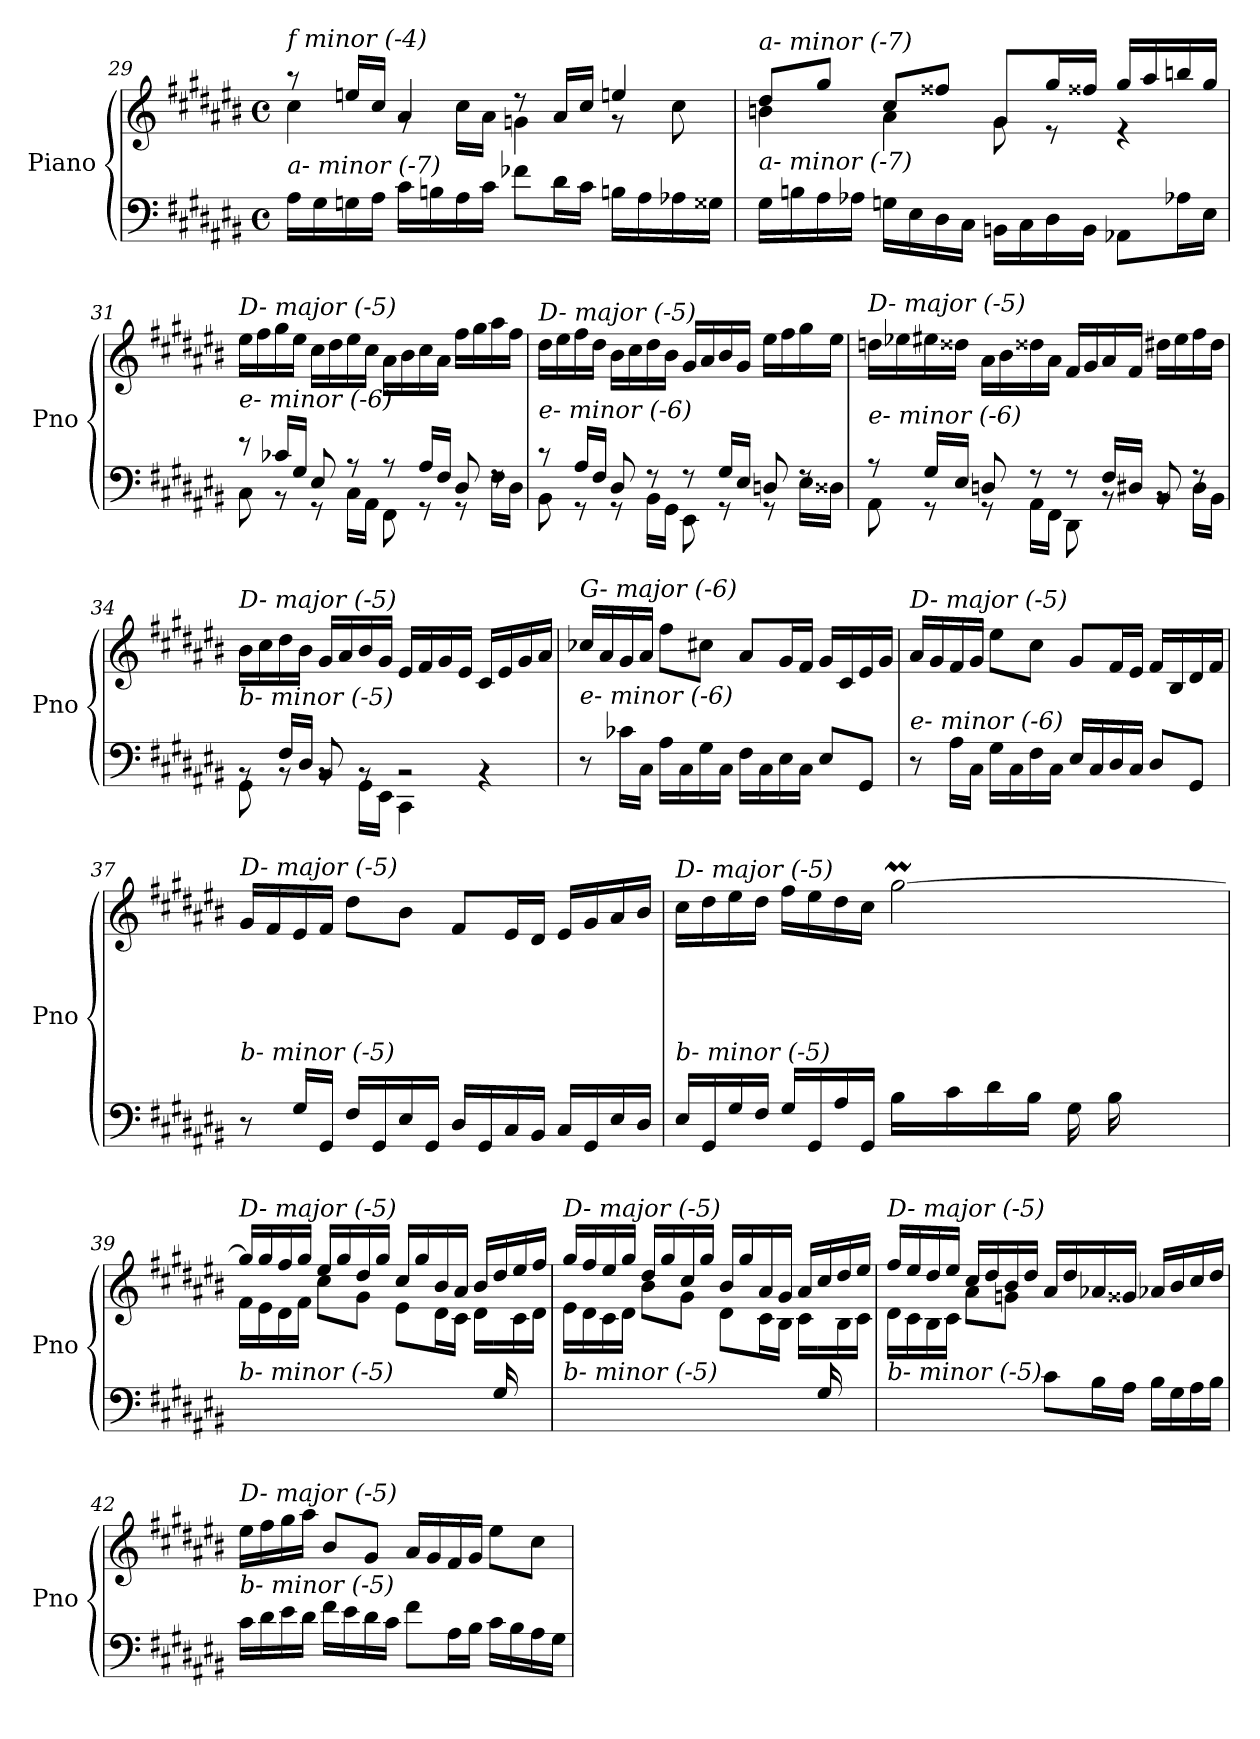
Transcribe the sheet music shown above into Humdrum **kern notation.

**kern	**kern
*part1	*part1
*staff2	*staff1
*I"Piano	*
*I'Pno	*
!!LO:LB:g=z
*clefF4	*clefG2
*k[f#c#g#d#a#e#b#]	*k[f#c#g#d#a#e#b#]
*M4/4	*M4/4
*met(c)	*met(c)
=29	=29
*	*^
!	!LO:TX:i:t=f minor (-4)	!
!LO:TX:i:t=a- minor (-7)	!	!
16A#\LL	8r	4cc#\
16G#\	.	.
16Gni\	16een/LL	.
16A#\JJ	16cc#/JJ	.
16c#\LL	4a#/	8rg
16Bn\	.	.
16A#\	.	16cc#\LL
16c#\JJ	.	16a#\JJ
8f-Xi\L	8r	4gni\
16d#\L	16a#/LL	.
16c#\JJ	16cc#/JJ	.
16Bn\LL	4een/	8r
16A#\	.	.
16A-Xi\	.	8cc#\
16G##Xi\JJ	.	.
=30	=30	=30
!	!LO:TX:i:t=a- minor (-7)	!
!LO:TX:i:t=a- minor (-7)	!	!
16G#\LL	8dd#/L	4bn\
16Bn\	.	.
16A#\	8gg#/J	.
16A-Xi\JJ	.	.
16Gni\LL	8cc#/L	4a#\
16E#\	.	.
16D#\	8ff##X/J	.
16C#\JJ	.	.
16BBn\LL	8g#/L	8g#\
16C#\	.	.
16D#\	16gg#/L	8r
16BB\JJ	16ff##X/JJ	.
8AA-Xi\L	16gg#/LL	4r
.	16aa#/	.
16A-Xi\L	16bbn/	.
16E#\JJ	16gg#/JJ	.
*	*v	*v
!!LO:PB:g=z
=31	=31
*^	*
!	!	!LO:TX:i:t=D- major (-5)
!LO:TX:i:t=e- minor (-6)	!	!
8r	8C#\	16ee#\LL
.	.	16ff#\
16c-Xi/LL	8r	16gg#\
16G#/JJ	.	16ee#\JJ
8E#/	8r	16cc#\LL
.	.	16dd#\
8r	16C#\LL	16ee#\
.	16AA#\JJ	16cc#\JJ
8r	8FF#\	16a#\LL
.	.	16b#\
16A#/LL	8r	16cc#\
16F#/JJ	.	16a#\JJ
8D#/	8r	16ff#\LL
.	.	16gg#\
8rF	16F#\LL	16aa#\
.	16D#\JJ	16ff#\JJ
=32	=32	=32
!	!	!LO:TX:i:t=D- major (-5)
!LO:TX:i:t=e- minor (-6)	!	!
8r	8BB#\	16dd#\LL
.	.	16ee#\
16A#/LL	8r	16ff#\
16F#/JJ	.	16dd#\JJ
8D#/	8r	16b#\LL
.	.	16cc#\
8r	16BB#\LL	16dd#\
.	16GG#\JJ	16b#\JJ
8r	8EE#\	16g#/LL
.	.	16a#/
16G#/LL	8r	16b#/
16E#/JJ	.	16g#/JJ
8Dni/	8r	16ee#\LL
.	.	16ff#\
8rF	16E#\LL	16gg#\
.	16D##Xi\JJ	16ee#\JJ
=33	=33	=33
!	!	!LO:TX:i:t=D- major (-5)
!LO:TX:i:t=e- minor (-6)	!	!
8r	8AA#\	16ddni\LL
.	.	16ee-Xi\
16G#/LL	8r	16ee#\
16E#/JJ	.	16dd##i\JJ
8Dni/	8r	16a#\LL
.	.	16b#\
8r	16AA#\LL	16dd##Xi\
.	16FF#\JJ	16a#\JJ
8r	8DD#\	16f#/LL
.	.	16g#/
16F#/LL	8rBB	16a#/
16D#/JJ	.	16f#/JJ
8BB#/	8rBB	16dd#\LL
.	.	16ee#\
8rF	16D#\LL	16ff#\
.	16BB#\JJ	16dd#\JJ
!!LO:LB:g=z
=34	=34	=34
!	!	!LO:TX:i:t=D- major (-5)
!LO:TX:i:t=b- minor (-5)	!	!
8rBB	8GG#\	16b#\LL
.	.	16cc#\
16F#/LL	8rBB	16dd#\
16D#/JJ	.	16b#\JJ
8BB#/	8rBB	16g#/LL
.	.	16a#/
8rBB	16GG#\LL	16b#/
.	16EE#\JJ	16g#/JJ
2rBB	4CC#\	16e#/LL
.	.	16f#/
.	.	16g#/
.	.	16e#/JJ
.	4rBB	16c#/LL
.	.	16e#/
.	.	16g#/
.	.	16a#/JJ
*v	*v	*
=35	=35
!	!LO:TX:i:t=G- major (-6)
!LO:TX:i:t=e- minor (-6)	!
8r	16cc-Xi/LL
.	16a#/
16c-Xi\LL	16g#/
16C#\JJ	16a#/JJ
16A#\LL	8ff#\L
16C#\	.
16G#\	8cc#\J
16C#\JJ	.
16F#\LL	8a#/L
16C#\	.
16E#\	16g#/L
16C#\JJ	16f#/JJ
8E#/L	16g#/LL
.	16c#/
8GG#/J	16e#/
.	16g#/JJ
=36	=36
!	!LO:TX:i:t=D- major (-5)
!LO:TX:i:t=e- minor (-6)	!
8r	16a#/LL
.	16g#/
16A#\LL	16f#/
16C#\JJ	16g#/JJ
16G#\LL	8ee#\L
16C#\	.
16F#\	8cc#\J
16C#\JJ	.
16E#/LL	8g#/L
16C#/	.
16D#/	16f#/L
16C#/JJ	16e#/JJ
8D#/L	16f#/LL
.	16B#/
8GG#/J	16d#/
.	16f#/JJ
!!LO:LB:g=z
=37	=37
!	!LO:TX:i:t=D- major (-5)
!LO:TX:i:t=b- minor (-5)	!
8r	16g#/LL
.	16f#/
16G#/LL	16e#/
16GG#/JJ	16f#/JJ
16F#/LL	8dd#\L
16GG#/	.
16E#/	8b#\J
16GG#/JJ	.
16D#/LL	8f#/L
16GG#/	.
16C#/	16e#/L
16BB#/JJ	16d#/JJ
16C#/LL	16e#/LL
16GG#/	16g#/
16E#/	16a#/
16D#/JJ	16b#/JJ
=38	=38
*^	*^
*	*	*	*^
!	!	!LO:TX:i:t=D- major (-5)	!	!
!LO:TX:i:t=b- minor (-5)	!	!	!	!
2ryy	16E#/LL	16cc#\LL	2ryy	2..ryy
.	16GG#/	16dd#\	.	.
.	16G#/	16ee#\	.	.
.	16F#/JJ	16dd#\JJ	.	.
.	16G#/LL	16ff#\LL	.	.
.	16GG#/	16ee#\	.	.
.	16A#/	16dd#\	.	.
.	16GG#/JJ	16cc#\JJ	.	.
2ryy	16B#\LL	[2gg#M\	32aa#!yy	.
.	.	.	32gg#!yy	.
.	16c#\	.	32ff##X!jyy	.
.	.	.	32gg#!yy	.
.	16d#\	.	32aa#!yy	.
.	.	.	32gg#!yy	.
.	16B#\JJ	.	32aa#!yy	.
.	.	.	32gg#!yy	.
.	16G#\LL	.	32aa#!yy	.
.	.	.	32gg#!yy	.
.	16B#\	.	32aa#!yy	.
.	.	.	32gg#!yy	.
.	8ryy	.	32aa#!yy	16d#\
.	.	.	32gg#!yy	.
.	.	.	32aa#!yy	16e#\JJ
.	.	.	32gg#!yy	.
*v	*v	*	*	*
*	*	*v	*v
=39	=39	=39
!	!LO:TX:i:t=D- major (-5)	!
!LO:TX:i:t=b- minor (-5)	!	!
2ryy	16gg#/LL]	16f#\LL
.	16gg#/	16e#\
.	16ff#/	16d#\
.	16gg#/JJ	16f#\JJ
.	16ee#/LL	8cc#\L
.	16gg#/	.
.	16dd#/	8g#\J
.	16gg#/JJ	.
4ryy	16cc#/LL	8e#\L
.	16gg#/	.
.	16b#/	16d#\L
.	16a#/JJ	16c#\JJ
16ryy	16b#/LL	16d#\LL
16G#/	16dd#/	16ryy
8ryy	16ee#/	16c#\
.	16ff#/JJ	16d#\JJ
!!LO:LB:g=z	!!
=40	=40	=40
!	!LO:TX:i:t=D- major (-5)	!
!LO:TX:i:t=b- minor (-5)	!	!
2ryy	16gg#/LL	16e#\LL
.	16ff#/	16d#\
.	16ee#/	16c#\
.	16gg#/JJ	16d#\JJ
.	16dd#/LL	8b#\L
.	16gg#/	.
.	16cc#/	8g#\J
.	16gg#/JJ	.
4ryy	16b#/LL	8d#\L
.	16gg#/	.
.	16a#/	16c#\L
.	16g#/JJ	16B#\JJ
16ryy	16a#/LL	16c#\LL
16G#/	16cc#/	16ryy
8ryy	16dd#/	16B#\
.	16ee#/JJ	16c#\JJ
=41	=41	=41
!	!LO:TX:i:t=D- major (-5)	!
!LO:TX:i:t=b- minor (-5)	!	!
2ryy	16ff#/LL	16d#\LL
.	16ee#/	16c#\
.	16dd#/	16B#\
.	16ee#/JJ	16c#\JJ
.	16cc#/LL	8a#\L
.	16dd#/	.
.	16b#/	8gni\J
.	16dd#/JJ	.
8c#\L	16a#/LL	2ryy
.	16dd#/	.
16B#\L	16a-Xi/	.
16A#\JJ	16g##Xi/JJ	.
16B#\LL	16a-Xi/LL	.
16G#\	16b#/	.
16A#\	16cc#/	.
16B#\JJ	16dd#/JJ	.
*	*v	*v
=42	=42
!	!LO:TX:i:t=D- major (-5)
!LO:TX:i:t=b- minor (-5)	!
16c#\LL	16ee#\LL
16d#\	16ff#\
16e#\	16gg#\
16d#\JJ	16aa#\JJ
16f#\LL	8b#/L
16e#\	.
16d#\	8g#/J
16c#\JJ	.
8f#\L	16a#/LL
.	16g#/
16A#\L	16f#/
16B#\JJ	16g#/JJ
16c#\LL	8ee#\L
16B#\	.
16A#\	8cc#\J
16G#\JJ	.
=	=
*-	*-
